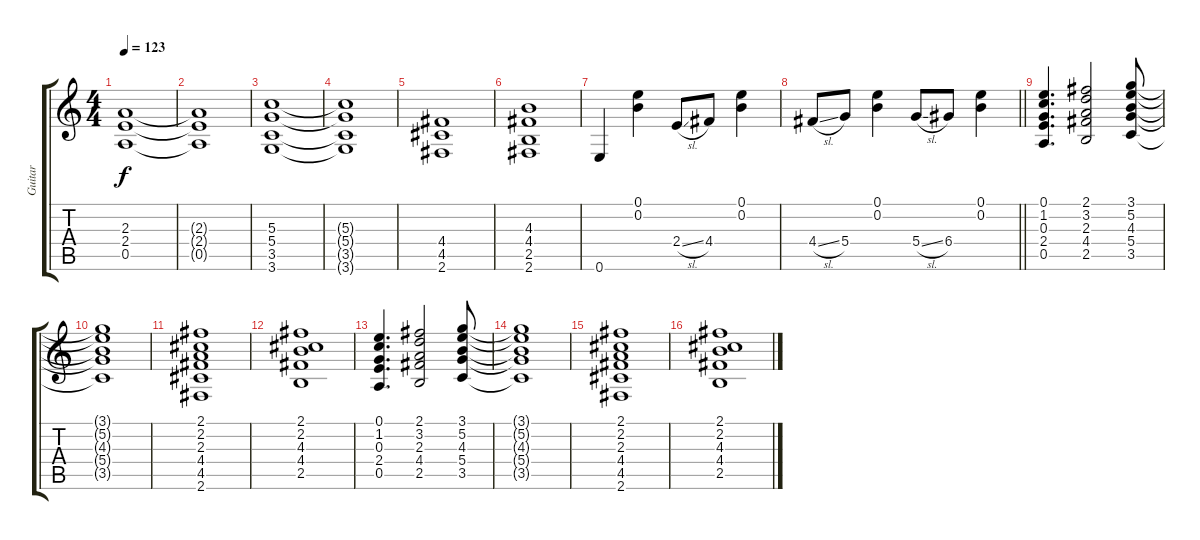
\track ("Guitar" "Guitar") {instrument overdrivenguitar}
\staff {score tabs}
\tuning (E4 B3 G3 D3 A2 E2) {hide}
\ts (4 4)
\tempo 123
\clef g2
\ks c
(2.3{t} 2.4{t} 0.5{t}).1{dy f} |
(2.3{t} 2.4{t} 0.5{t}).1 |
(5.3 5.4 3.5 3.6).1 |
(5.3{t} 5.4{t} 3.5{t} 3.6{t}).1 |
(4.4 4.5 2.6).1 |
(4.3 4.4 2.5 2.6).1 |
0.6.4 (0.1 0.2).4 2.4{sl}.8 4.4.8 (0.1 0.2).4 |
\barLineRight lightlight
4.4{sl}.8 5.4.8 (0.1 0.2).4 5.4{sl}.8 6.4.8 (0.1 0.2).4 |
(0.1 1.2 0.3 2.4 0.5).4{d} (2.1 3.2 2.3 4.4 2.5).2 (3.1 5.2 4.3 5.4 3.5).8 |
(3.1{t} 5.2{t} 4.3{t} 5.4{t} 3.5{t}).1 |
(2.1 2.2 2.3 4.4 4.5 2.6).1 |
(2.1 2.2 4.3 4.4 2.5).1 |
(0.1 1.2 0.3 2.4 0.5).4{d} (2.1 3.2 2.3 4.4 2.5).2 (3.1 5.2 4.3 5.4 3.5).8 |
(3.1{t} 5.2{t} 4.3{t} 5.4{t} 3.5{t}).1 |
(2.1 2.2 2.3 4.4 4.5 2.6).1 |
(2.1 2.2 4.3 4.4 2.5).1
